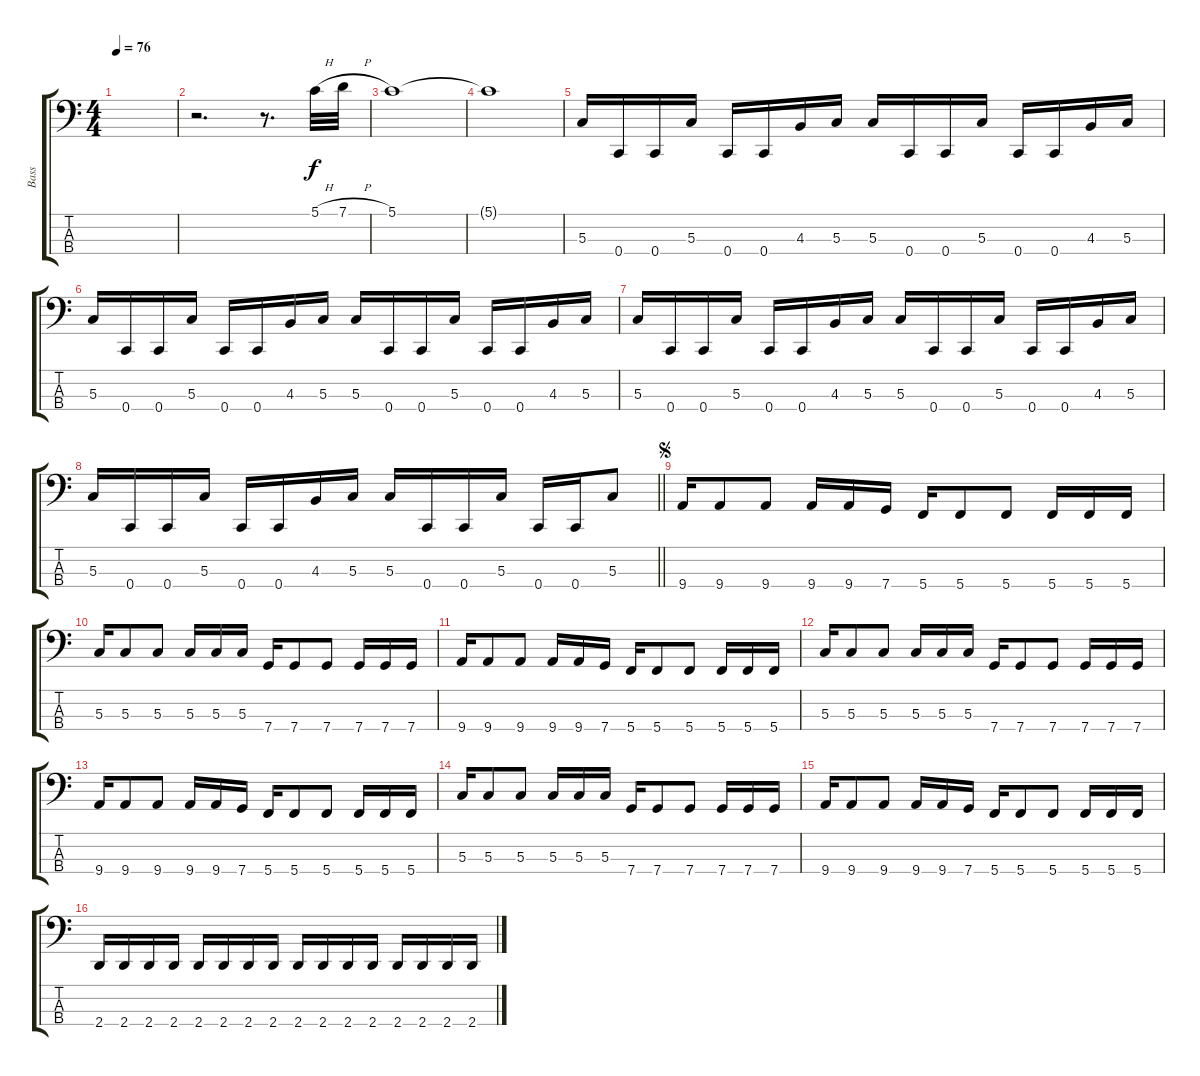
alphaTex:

\track ("Bass" "Bass") {instrument electricbassfinger}
\staff {score tabs}
\tuning (G2 C2 G1 C1) {hide}
\ts (4 4)
\tempo 76
\clef f4
\ks c
|
r.2{d} r.8{d} 5.1{h}.32 7.1{h}.32 |
5.1.1 |
5.1{t}.1 |
5.3.16 0.4.16 0.4.16 5.3.16 0.4.16 0.4.16 4.3.16 5.3.16 5.3.16 0.4.16 0.4.16 5.3.16 0.4.16 0.4.16 4.3.16 5.3.16 |
5.3.16 0.4.16 0.4.16 5.3.16 0.4.16 0.4.16 4.3.16 5.3.16 5.3.16 0.4.16 0.4.16 5.3.16 0.4.16 0.4.16 4.3.16 5.3.16 |
5.3.16 0.4.16 0.4.16 5.3.16 0.4.16 0.4.16 4.3.16 5.3.16 5.3.16 0.4.16 0.4.16 5.3.16 0.4.16 0.4.16 4.3.16 5.3.16 |
\barLineRight lightlight
5.3.16 0.4.16 0.4.16 5.3.16 0.4.16 0.4.16 4.3.16 5.3.16 5.3.16 0.4.16 0.4.16 5.3.16 0.4.16 0.4.16 5.3.8 |
\jump segno
9.4.16 9.4.8 9.4.8 9.4.16 9.4.16 7.4.16 5.4.16 5.4.8 5.4.8 5.4.16 5.4.16 5.4.16 |
5.3.16 5.3.8 5.3.8 5.3.16 5.3.16 5.3.16 7.4.16 7.4.8 7.4.8 7.4.16 7.4.16 7.4.16 |
9.4.16 9.4.8 9.4.8 9.4.16 9.4.16 7.4.16 5.4.16 5.4.8 5.4.8 5.4.16 5.4.16 5.4.16 |
5.3.16 5.3.8 5.3.8 5.3.16 5.3.16 5.3.16 7.4.16 7.4.8 7.4.8 7.4.16 7.4.16 7.4.16 |
9.4.16 9.4.8 9.4.8 9.4.16 9.4.16 7.4.16 5.4.16 5.4.8 5.4.8 5.4.16 5.4.16 5.4.16 |
5.3.16 5.3.8 5.3.8 5.3.16 5.3.16 5.3.16 7.4.16 7.4.8 7.4.8 7.4.16 7.4.16 7.4.16 |
9.4.16 9.4.8 9.4.8 9.4.16 9.4.16 7.4.16 5.4.16 5.4.8 5.4.8 5.4.16 5.4.16 5.4.16 |
2.4.16 2.4.16 2.4.16 2.4.16 2.4.16 2.4.16 2.4.16 2.4.16 2.4.16 2.4.16 2.4.16 2.4.16 2.4.16 2.4.16 2.4.16 2.4.16
